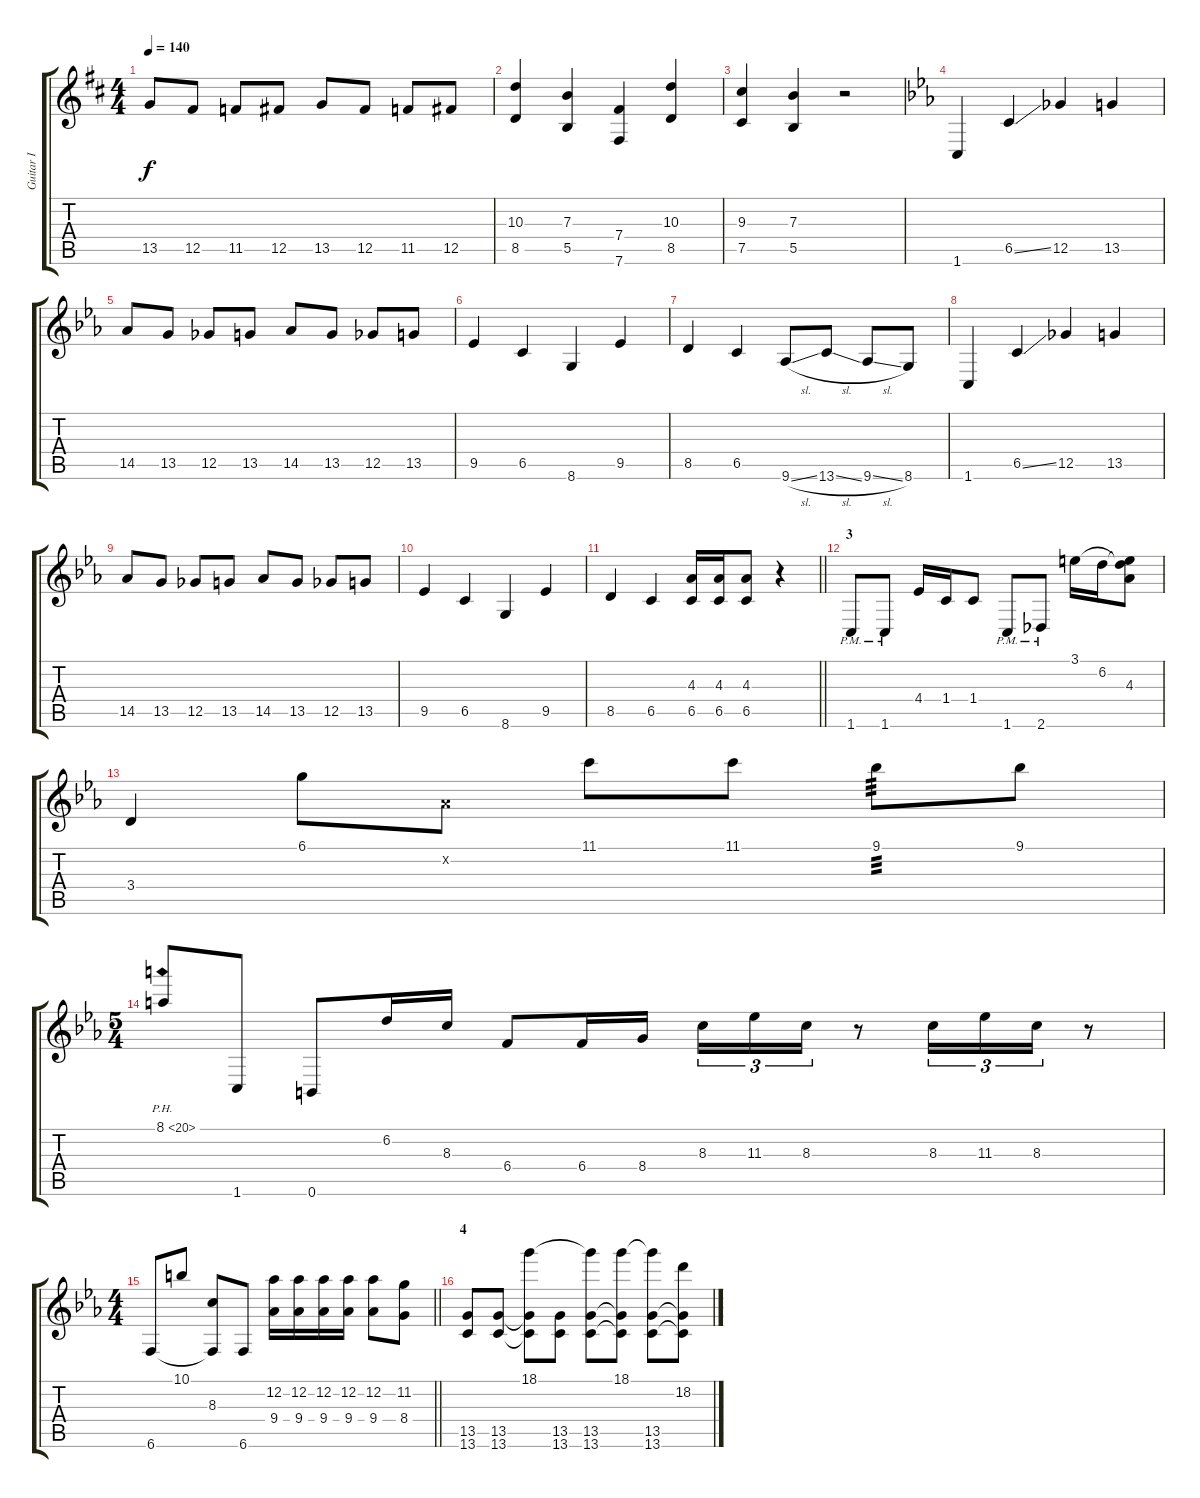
\track ("Guitar I" "Guitar I") {instrument overdrivenguitar}
\staff {score tabs}
\tuning (Db4 Ab3 E3 B2 Gb2 B1) {hide}
\ts (4 4)
\tempo 140
\clef g2
\ks bminor
13.5.8{dy f} 12.5.8 11.5.8 12.5.8 13.5.8 12.5.8 11.5.8 12.5.8 |
(10.3 8.5).4 (7.3 5.5).4 (7.4 7.6).4 (10.3 8.5).4 |
(9.3 7.5).4 (7.3 5.5).4 r.2 |
\ks cminor
1.6.4 6.5{ss}.4 12.5.4 13.5.4 |
14.5.8 13.5.8 12.5.8 13.5.8 14.5.8 13.5.8 12.5.8 13.5.8 |
9.5.4 6.5.4 8.6.4 9.5.4 |
8.5.4 6.5.4 9.6{sl}.8 13.6{sl}.8 9.6{sl}.8 8.6.8 |
1.6.4 6.5{ss}.4 12.5.4 13.5.4 |
14.5.8 13.5.8 12.5.8 13.5.8 14.5.8 13.5.8 12.5.8 13.5.8 |
9.5.4 6.5.4 8.6.4 9.5.4 |
\barLineRight lightlight
8.5.4 6.5.4 (4.3 6.5).16 (4.3 6.5).16 (4.3 6.5).8 r.4 |
\section ("" "3")
1.6{pm}.8 1.6{pm}.8 4.4.16 1.4.16 1.4.8 1.6{pm}.8 2.6{pm}.8 3.1.16 6.2.16 (3.1{t} 6.2{t} 4.3).8 |
3.4.4 6.1.8 0.2{x}.8 11.1.8 11.1.8 9.1.8{tp 3} 9.1.8 |
\ts (5 4)
8.1{ph 12}.8 1.6.8 0.6.8 6.2.16 8.3.16 6.4.8 6.4.16 8.4.16 8.3.16{tu (3 2)} 11.3.16{tu (3 2)} 8.3.16{tu (3 2)} r.8 8.3.16{tu (3 2)} 11.3.16{tu (3 2)} 8.3.16{tu (3 2)} r.8 |
\ts (4 4)
\barLineRight lightlight
6.6.8 10.1.8 (8.3 6.6{t}).8 6.6.8 (12.2 9.4).16 (12.2 9.4).16 (12.2 9.4).16 (12.2 9.4).16 (12.2 9.4).8 (11.2 8.4).8 |
\section ("" "4")
(13.5 13.6).8 (13.5 13.6).8 (18.1 13.5{t} 13.6{t}).8 (13.5 13.6).8 (18.1{t} 13.5 13.6).8 (18.1 13.5{t} 13.6{t}).8 (18.1{t} 13.5 13.6).8 (18.2 13.5{t} 13.6{t}).8
